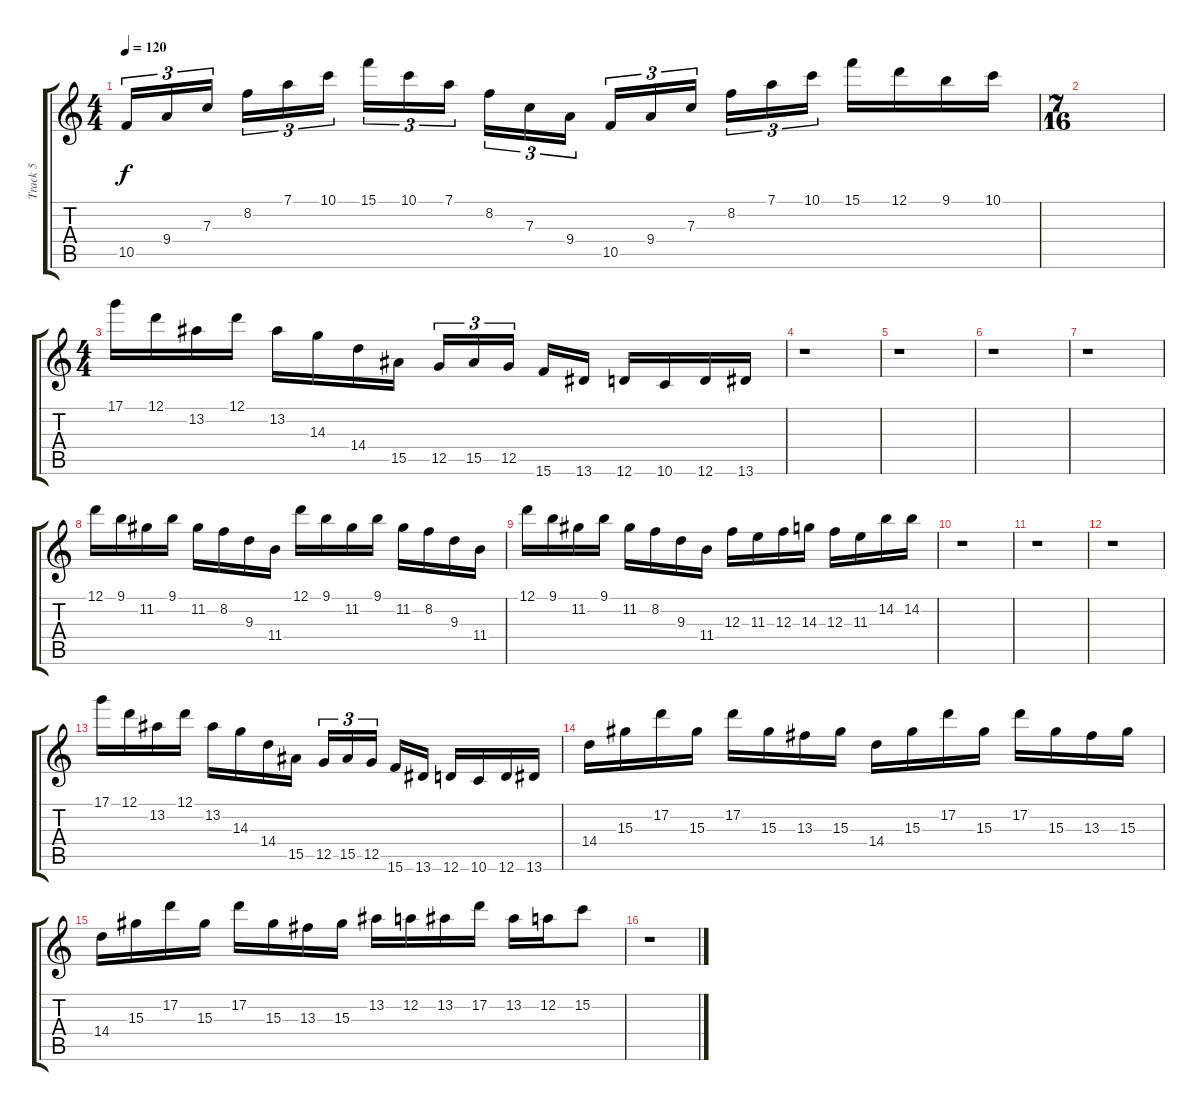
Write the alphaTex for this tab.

\track ("Track 5" "Track 5") {instrument distortionguitar}
\staff {score tabs}
\tuning (D4 A3 F3 C3 G2 D2) {hide}
\ts (4 4)
\tempo 120
\clef g2
\ks c
10.5.16{tu (3 2) dy f} 9.4.16{tu (3 2)} 7.3.16{tu (3 2)} 8.2.16{tu (3 2)} 7.1.16{tu (3 2)} 10.1.16{tu (3 2)} 15.1.16{tu (3 2)} 10.1.16{tu (3 2)} 7.1.16{tu (3 2)} 8.2.16{tu (3 2)} 7.3.16{tu (3 2)} 9.4.16{tu (3 2)} 10.5.16{tu (3 2)} 9.4.16{tu (3 2)} 7.3.16{tu (3 2)} 8.2.16{tu (3 2)} 7.1.16{tu (3 2)} 10.1.16{tu (3 2)} 15.1.16 12.1.16 9.1.16 10.1.16 |
\ts (7 16)
|
\ts (4 4)
17.1.16 12.1.16 13.2.16 12.1.16 13.2.16 14.3.16 14.4.16 15.5.16 12.5.16{tu (3 2)} 15.5.16{tu (3 2)} 12.5.16{tu (3 2)} 15.6.16 13.6.16 12.6.16 10.6.16 12.6.16 13.6.16 |
r.1 |
r.1 |
r.1 |
r.1 |
12.1.16 9.1.16 11.2.16 9.1.16 11.2.16 8.2.16 9.3.16 11.4.16 12.1.16 9.1.16 11.2.16 9.1.16 11.2.16 8.2.16 9.3.16 11.4.16 |
12.1.16 9.1.16 11.2.16 9.1.16 11.2.16 8.2.16 9.3.16 11.4.16 12.3.16 11.3.16 12.3.16 14.3.16 12.3.16 11.3.16 14.2.16 14.2.16 |
r.1 |
r.1 |
r.1 |
17.1.16 12.1.16 13.2.16 12.1.16 13.2.16 14.3.16 14.4.16 15.5.16 12.5.16{tu (3 2)} 15.5.16{tu (3 2)} 12.5.16{tu (3 2)} 15.6.16 13.6.16 12.6.16 10.6.16 12.6.16 13.6.16 |
14.4.16 15.3.16 17.2.16 15.3.16 17.2.16 15.3.16 13.3.16 15.3.16 14.4.16 15.3.16 17.2.16 15.3.16 17.2.16 15.3.16 13.3.16 15.3.16 |
14.4.16 15.3.16 17.2.16 15.3.16 17.2.16 15.3.16 13.3.16 15.3.16 13.2.16 12.2.16 13.2.16 17.2.16 13.2.16 12.2.16 15.2.8 |
r.1
